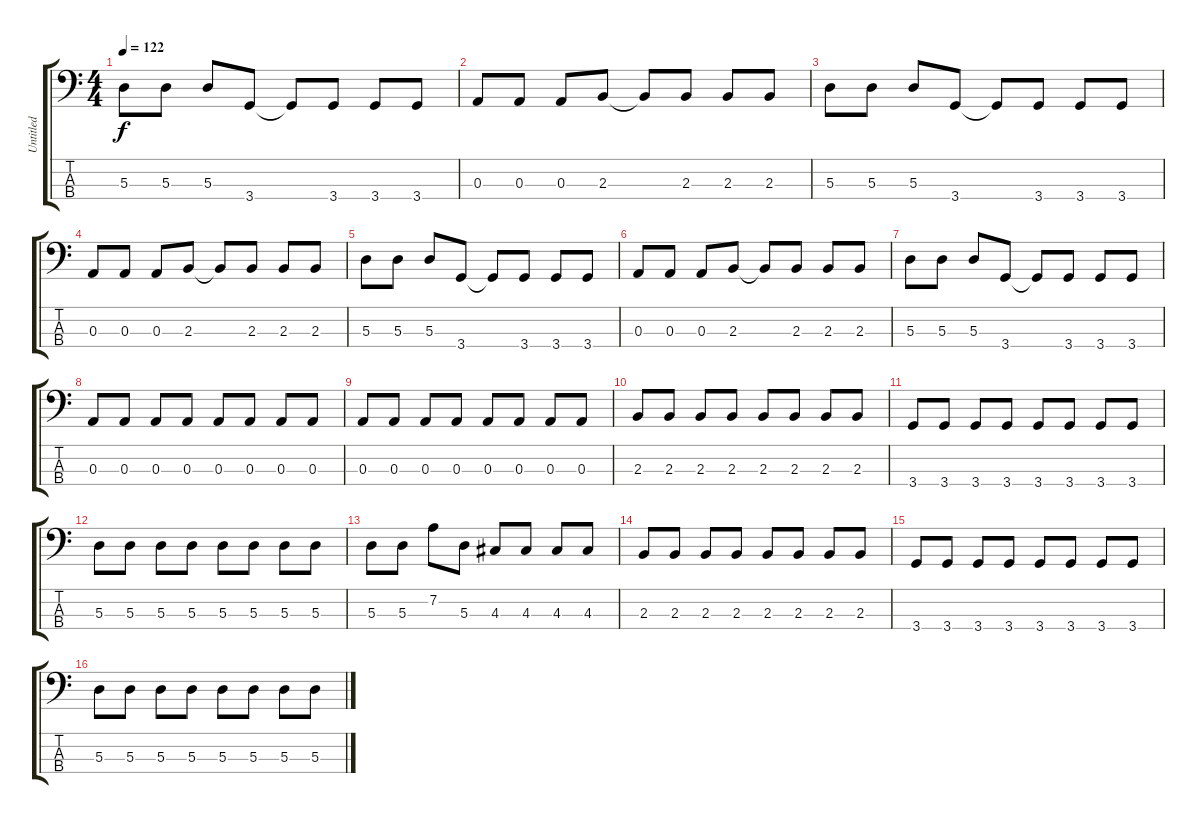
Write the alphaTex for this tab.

\track ("Untitled" "Untitled") {instrument electricbassfinger}
\staff {score tabs}
\tuning (G2 D2 A1 E1) {hide}
\ts (4 4)
\tempo 122
\clef f4
\ks c
5.3.8{dy f} 5.3.8 5.3.8 3.4.8 3.4{t}.8 3.4.8 3.4.8 3.4.8 |
0.3.8 0.3.8 0.3.8 2.3.8 2.3{t}.8 2.3.8 2.3.8 2.3.8 |
5.3.8 5.3.8 5.3.8 3.4.8 3.4{t}.8 3.4.8 3.4.8 3.4.8 |
0.3.8 0.3.8 0.3.8 2.3.8 2.3{t}.8 2.3.8 2.3.8 2.3.8 |
5.3.8 5.3.8 5.3.8 3.4.8 3.4{t}.8 3.4.8 3.4.8 3.4.8 |
0.3.8 0.3.8 0.3.8 2.3.8 2.3{t}.8 2.3.8 2.3.8 2.3.8 |
5.3.8 5.3.8 5.3.8 3.4.8 3.4{t}.8 3.4.8 3.4.8 3.4.8 |
0.3.8 0.3.8 0.3.8 0.3.8 0.3.8 0.3.8 0.3.8 0.3.8 |
0.3.8 0.3.8 0.3.8 0.3.8 0.3.8 0.3.8 0.3.8 0.3.8 |
2.3.8 2.3.8 2.3.8 2.3.8 2.3.8 2.3.8 2.3.8 2.3.8 |
3.4.8 3.4.8 3.4.8 3.4.8 3.4.8 3.4.8 3.4.8 3.4.8 |
5.3.8 5.3.8 5.3.8 5.3.8 5.3.8 5.3.8 5.3.8 5.3.8 |
5.3.8 5.3.8 7.2.8 5.3.8 4.3.8 4.3.8 4.3.8 4.3.8 |
2.3.8 2.3.8 2.3.8 2.3.8 2.3.8 2.3.8 2.3.8 2.3.8 |
3.4.8 3.4.8 3.4.8 3.4.8 3.4.8 3.4.8 3.4.8 3.4.8 |
5.3.8 5.3.8 5.3.8 5.3.8 5.3.8 5.3.8 5.3.8 5.3.8
